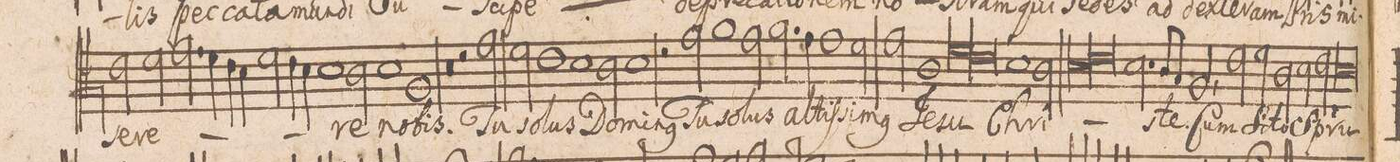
**kern	**text
*I"TENOR.	*
*clefC3	*
*k[bn]	*
*met(C|)	*
*M2/1	*
2e\	-se-
2f\	-re-
=71-	=71-
2.g\	.
4f\	.
4e\	.
4d\	.
2f\	.
=72-	=72-
4e\	.
4d\	.
1d	.
2c\	-re
=73-	=73-
1d	no-
1A	-bis.
=74-	=74-
0r	.
=75-	=75-
2rf	.
2g\	Tu
2f\	so-
1e\	-lus
=76-	=76-
1d	Do-
2c\	-mi-
=77-	=77-
1d	-n(us)
2rf	.
2g\	Tu
=78-	=78-
1a	so-
2g\	-lus
2.a\	al-
=79-	=79-
4g\	.
1g	-tiſ-
2f\	-si-
=80-	=80-
2g\	-m(us)
1c	Je-
*lig	*
1f\	-su
=81-	=81-
1e	.
*Xlig	*
1d\	Chri-
=82-	=82-
2c\	.
*lig	*
1d	.
=83-	=83-
1e	.
*Xlig	*
2.d\	.
8c/L	.
8B/J	.
=84-	=84-
2A,/	ste.
2e\	Cum
2f\	S(an)-
2c\	-cto
=85-	=85-
2d\	Sp(i-
2e\	-ri-
0d	-t)u
=86-	=86-
*-	*-
